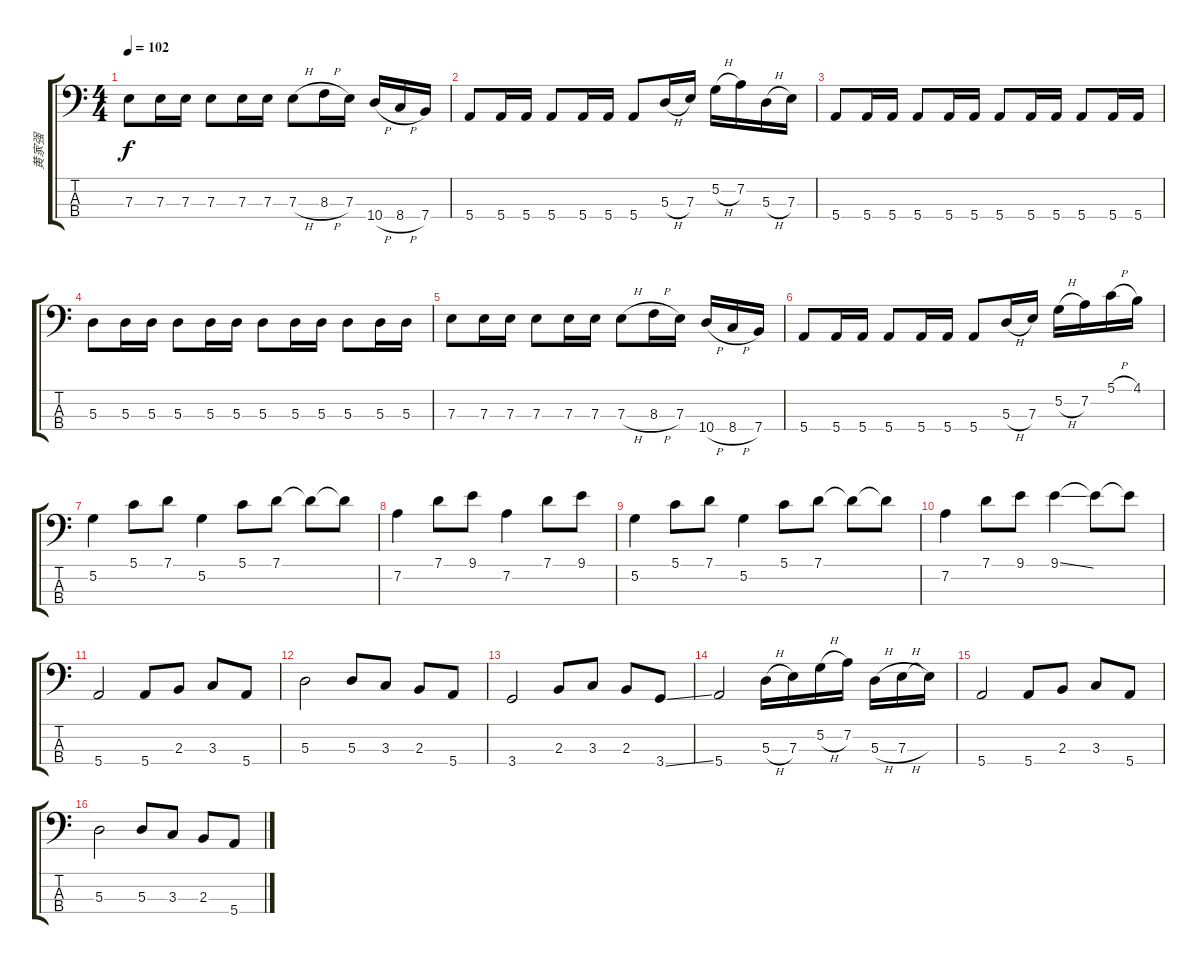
\track ("黄家强" "黄家强") {instrument electricbassfinger}
\staff {score tabs}
\tuning (G2 D2 A1 E1) {hide}
\ts (4 4)
\tempo 102
\clef f4
\ks c
7.3.8{dy f} 7.3.16 7.3.16 7.3.8 7.3.16 7.3.16 7.3{h}.8 8.3{h}.16 7.3.16 10.4{h}.16 8.4{h}.16 7.4.16 |
5.4.8 5.4.16 5.4.16 5.4.8 5.4.16 5.4.16 5.4.8 5.3{h}.16 7.3.16 5.2{h}.16 7.2.16 5.3{h}.16 7.3.16 |
5.4.8 5.4.16 5.4.16 5.4.8 5.4.16 5.4.16 5.4.8 5.4.16 5.4.16 5.4.8 5.4.16 5.4.16 |
5.3.8 5.3.16 5.3.16 5.3.8 5.3.16 5.3.16 5.3.8 5.3.16 5.3.16 5.3.8 5.3.16 5.3.16 |
7.3.8 7.3.16 7.3.16 7.3.8 7.3.16 7.3.16 7.3{h}.8 8.3{h}.16 7.3.16 10.4{h}.16 8.4{h}.16 7.4.16 |
5.4.8 5.4.16 5.4.16 5.4.8 5.4.16 5.4.16 5.4.8 5.3{h}.16 7.3.16 5.2{h}.16 7.2.16 5.1{h}.16 4.1.16 |
5.2.4 5.1.8 7.1.8 5.2.4 5.1.8 7.1.8 7.1{t}.8 7.1{t}.8 |
7.2.4 7.1.8 9.1.8 7.2.4 7.1.8 9.1.8 |
5.2.4 5.1.8 7.1.8 5.2.4 5.1.8 7.1.8 7.1{t}.8 7.1{t}.8 |
7.2.4 7.1.8 9.1.8 9.1{ss}.4 9.1{t}.8 9.1{t}.8 |
5.4.2 5.4.8 2.3.8 3.3.8 5.4.8 |
5.3.2 5.3.8 3.3.8 2.3.8 5.4.8 |
3.4.2 2.3.8 3.3.8 2.3.8 3.4{ss}.8 |
5.4.2 5.3{h}.16 7.3.16 5.2{h}.16 7.2.16 5.3{h}.16 7.3{h}.16 7.3{t}.16 |
5.4.2 5.4.8 2.3.8 3.3.8 5.4.8 |
5.3.2 5.3.8 3.3.8 2.3.8 5.4.8
